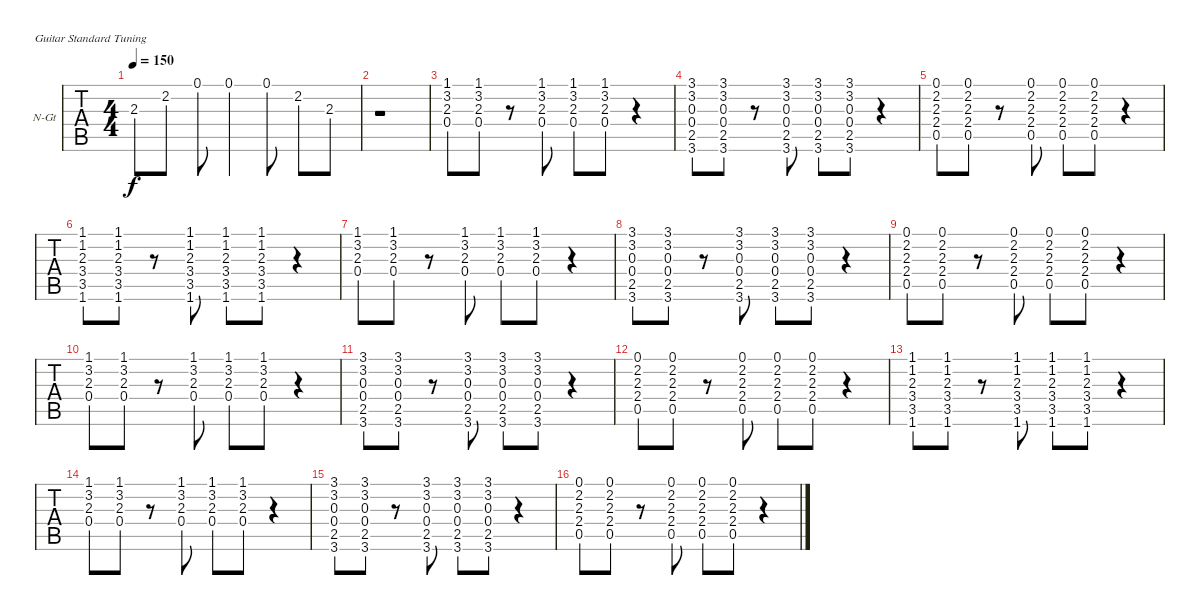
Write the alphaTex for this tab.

\bracketExtendMode groupsimilarinstruments
\firstSystemTrackNameOrientation horizontal
\otherSystemsTrackNameOrientation horizontal
\track ("Guitar" "N-Gt") {instrument acousticguitarnylon}
\staff {tabs}
\tuning (E4 B3 G3 D3 A2 E2)
\ts (4 4)
\tempo 150
\clef g2
\ks c
2.3.8{dy f} 2.2.8 0.1.8 0.1.4 0.1.8 2.2.8 2.3.8 |
r.1 |
(1.1 3.2 2.3 0.4).8 (1.1 3.2 2.3 0.4).8 r.8 (1.1 3.2 2.3 0.4).8 (1.1 3.2 2.3 0.4).8 (1.1 3.2 2.3 0.4).8 r.4 |
(3.1 3.2 0.3 0.4 2.5 3.6).8 (3.1 3.2 0.3 0.4 2.5 3.6).8 r.8 (3.1 3.2 0.3 0.4 2.5 3.6).8 (3.1 3.2 0.3 0.4 2.5 3.6).8 (3.1 3.2 0.3 0.4 2.5 3.6).8 r.4 |
(0.1 2.2 2.3 2.4 0.5).8 (0.1 2.2 2.3 2.4 0.5).8 r.8 (0.1 2.2 2.3 2.4 0.5).8 (0.1 2.2 2.3 2.4 0.5).8 (0.1 2.2 2.3 2.4 0.5).8 r.4 |
(1.1 1.2 2.3 3.4 3.5 1.6).8 (1.1 1.2 2.3 3.4 3.5 1.6).8 r.8 (1.1 1.2 2.3 3.4 3.5 1.6).8 (1.1 1.2 2.3 3.4 3.5 1.6).8 (1.1 1.2 2.3 3.4 3.5 1.6).8 r.4 |
(1.1 3.2 2.3 0.4).8 (1.1 3.2 2.3 0.4).8 r.8 (1.1 3.2 2.3 0.4).8 (1.1 3.2 2.3 0.4).8 (1.1 3.2 2.3 0.4).8 r.4 |
(3.1 3.2 0.3 0.4 2.5 3.6).8 (3.1 3.2 0.3 0.4 2.5 3.6).8 r.8 (3.1 3.2 0.3 0.4 2.5 3.6).8 (3.1 3.2 0.3 0.4 2.5 3.6).8 (3.1 3.2 0.3 0.4 2.5 3.6).8 r.4 |
(0.1 2.2 2.3 2.4 0.5).8 (0.1 2.2 2.3 2.4 0.5).8 r.8 (0.1 2.2 2.3 2.4 0.5).8 (0.1 2.2 2.3 2.4 0.5).8 (0.1 2.2 2.3 2.4 0.5).8 r.4 |
(1.1 3.2 2.3 0.4).8 (1.1 3.2 2.3 0.4).8 r.8 (1.1 3.2 2.3 0.4).8 (1.1 3.2 2.3 0.4).8 (1.1 3.2 2.3 0.4).8 r.4 |
(3.1 3.2 0.3 0.4 2.5 3.6).8 (3.1 3.2 0.3 0.4 2.5 3.6).8 r.8 (3.1 3.2 0.3 0.4 2.5 3.6).8 (3.1 3.2 0.3 0.4 2.5 3.6).8 (3.1 3.2 0.3 0.4 2.5 3.6).8 r.4 |
(0.1 2.2 2.3 2.4 0.5).8 (0.1 2.2 2.3 2.4 0.5).8 r.8 (0.1 2.2 2.3 2.4 0.5).8 (0.1 2.2 2.3 2.4 0.5).8 (0.1 2.2 2.3 2.4 0.5).8 r.4 |
(1.1 1.2 2.3 3.4 3.5 1.6).8 (1.1 1.2 2.3 3.4 3.5 1.6).8 r.8 (1.1 1.2 2.3 3.4 3.5 1.6).8 (1.1 1.2 2.3 3.4 3.5 1.6).8 (1.1 1.2 2.3 3.4 3.5 1.6).8 r.4 |
(1.1 3.2 2.3 0.4).8 (1.1 3.2 2.3 0.4).8 r.8 (1.1 3.2 2.3 0.4).8 (1.1 3.2 2.3 0.4).8 (1.1 3.2 2.3 0.4).8 r.4 |
(3.1 3.2 0.3 0.4 2.5 3.6).8 (3.1 3.2 0.3 0.4 2.5 3.6).8 r.8 (3.1 3.2 0.3 0.4 2.5 3.6).8 (3.1 3.2 0.3 0.4 2.5 3.6).8 (3.1 3.2 0.3 0.4 2.5 3.6).8 r.4 |
(0.1 2.2 2.3 2.4 0.5).8 (0.1 2.2 2.3 2.4 0.5).8 r.8 (0.1 2.2 2.3 2.4 0.5).8 (0.1 2.2 2.3 2.4 0.5).8 (0.1 2.2 2.3 2.4 0.5).8 r.4
